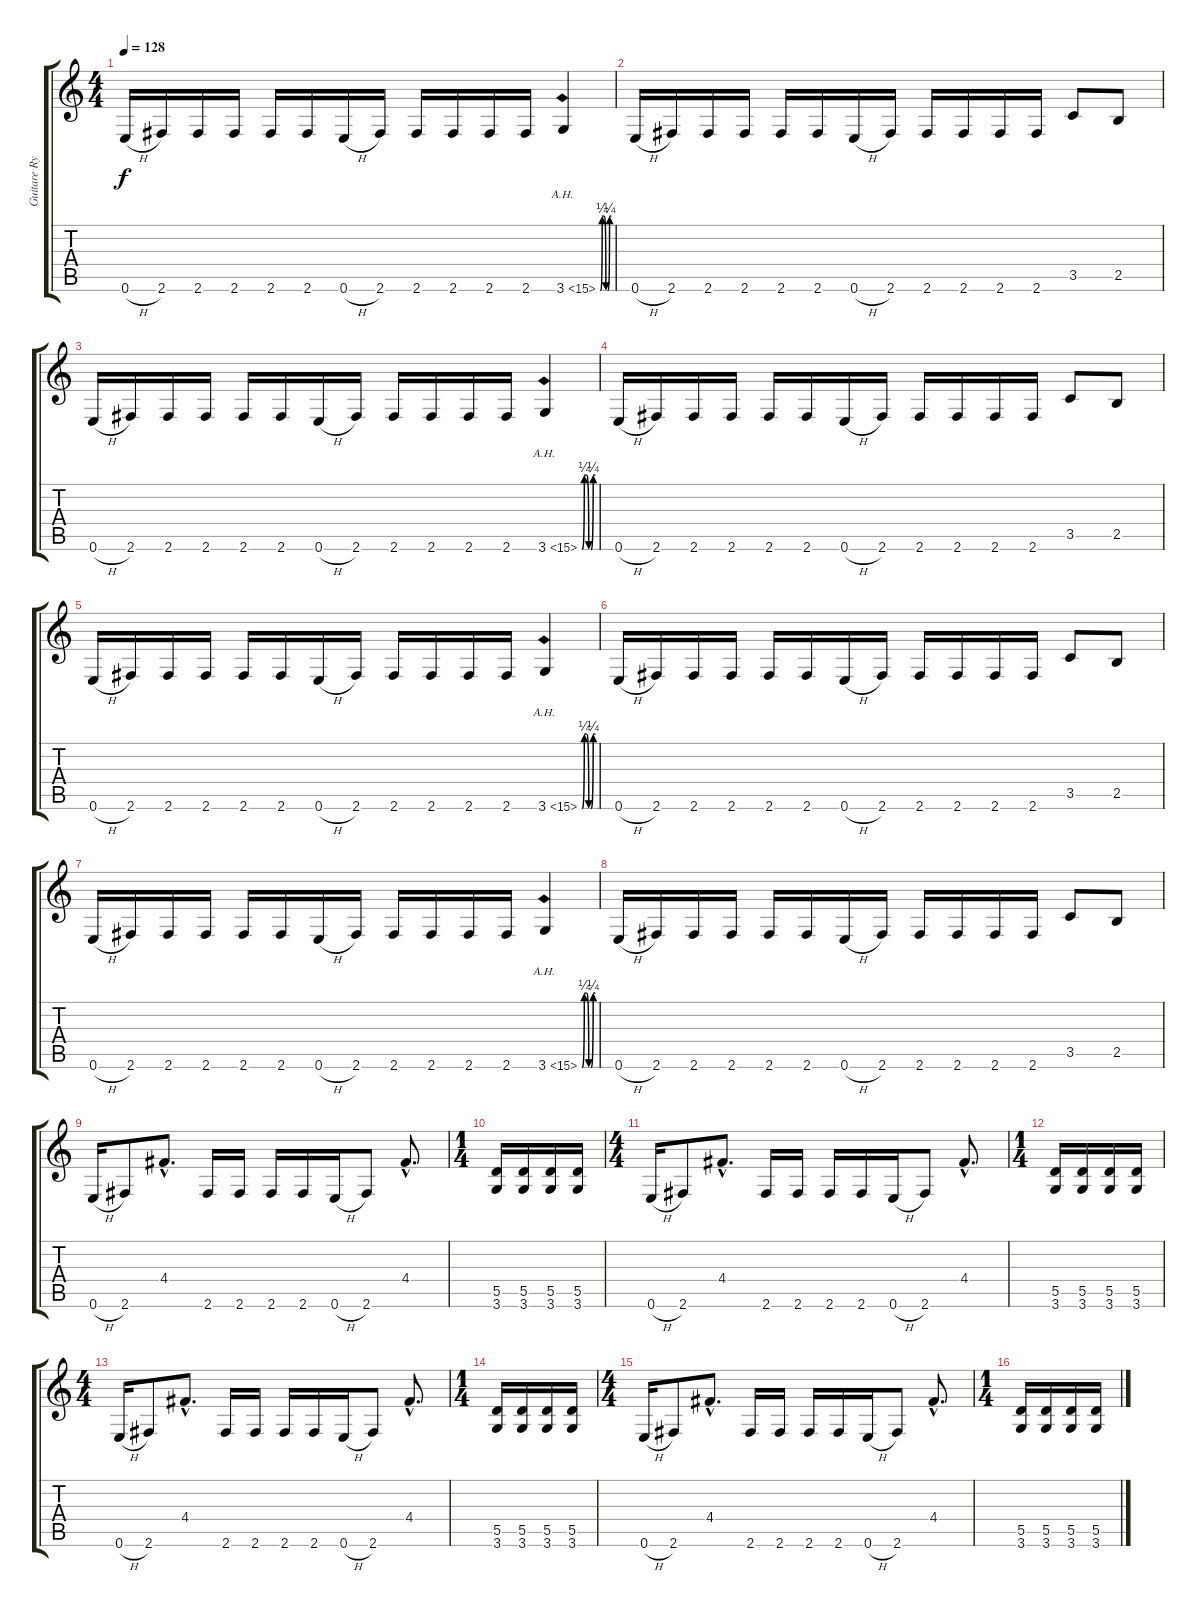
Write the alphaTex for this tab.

\track ("Guitare Rythmique" "Guitare Ry") {instrument overdrivenguitar}
\staff {score tabs}
\tuning (E4 B3 G3 D3 A2 E2) {hide}
\ts (4 4)
\tempo 128
\clef g2
\ks c
0.6{h}.16{dy f instrument overdrivenguitar} 2.6.16 2.6.16 2.6.16 2.6.16 2.6.16 0.6{h}.16 2.6.16 2.6.16 2.6.16 2.6.16 2.6.16 3.6{be (custom 0 0 10 1 20 1 30 0 40 0 50 1 60 1) ah 12}.4 |
0.6{h}.16 2.6.16 2.6.16 2.6.16 2.6.16 2.6.16 0.6{h}.16 2.6.16 2.6.16 2.6.16 2.6.16 2.6.16 3.5.8 2.5.8 |
0.6{h}.16 2.6.16 2.6.16 2.6.16 2.6.16 2.6.16 0.6{h}.16 2.6.16 2.6.16 2.6.16 2.6.16 2.6.16 3.6{be (custom 0 0 10 1 20 1 30 0 40 0 50 1 60 1) ah 12}.4 |
0.6{h}.16 2.6.16 2.6.16 2.6.16 2.6.16 2.6.16 0.6{h}.16 2.6.16 2.6.16 2.6.16 2.6.16 2.6.16 3.5.8 2.5.8 |
0.6{h}.16 2.6.16 2.6.16 2.6.16 2.6.16 2.6.16 0.6{h}.16 2.6.16 2.6.16 2.6.16 2.6.16 2.6.16 3.6{be (custom 0 0 10 1 20 1 30 0 40 0 50 1 60 1) ah 12}.4 |
0.6{h}.16 2.6.16 2.6.16 2.6.16 2.6.16 2.6.16 0.6{h}.16 2.6.16 2.6.16 2.6.16 2.6.16 2.6.16 3.5.8 2.5.8 |
0.6{h}.16 2.6.16 2.6.16 2.6.16 2.6.16 2.6.16 0.6{h}.16 2.6.16 2.6.16 2.6.16 2.6.16 2.6.16 3.6{be (custom 0 0 10 1 20 1 30 0 40 0 50 1 60 1) ah 12}.4 |
0.6{h}.16 2.6.16 2.6.16 2.6.16 2.6.16 2.6.16 0.6{h}.16 2.6.16 2.6.16 2.6.16 2.6.16 2.6.16 3.5.8 2.5.8 |
0.6{h}.16 2.6.8 4.4{hac}.8{d} 2.6.16 2.6.16 2.6.16 2.6.16 0.6{h}.16 2.6.8 4.4{hac}.8{d} |
\ts (1 4)
(5.5 3.6).16 (5.5 3.6).16 (5.5 3.6).16 (5.5 3.6).16 |
\ts (4 4)
0.6{h}.16 2.6.8 4.4{hac}.8{d} 2.6.16 2.6.16 2.6.16 2.6.16 0.6{h}.16 2.6.8 4.4{hac}.8{d} |
\ts (1 4)
(5.5 3.6).16 (5.5 3.6).16 (5.5 3.6).16 (5.5 3.6).16 |
\ts (4 4)
0.6{h}.16 2.6.8 4.4{hac}.8{d} 2.6.16 2.6.16 2.6.16 2.6.16 0.6{h}.16 2.6.8 4.4{hac}.8{d} |
\ts (1 4)
(5.5 3.6).16 (5.5 3.6).16 (5.5 3.6).16 (5.5 3.6).16 |
\ts (4 4)
0.6{h}.16 2.6.8 4.4{hac}.8{d} 2.6.16 2.6.16 2.6.16 2.6.16 0.6{h}.16 2.6.8 4.4{hac}.8{d} |
\ts (1 4)
(5.5 3.6).16 (5.5 3.6).16 (5.5 3.6).16 (5.5 3.6).16
